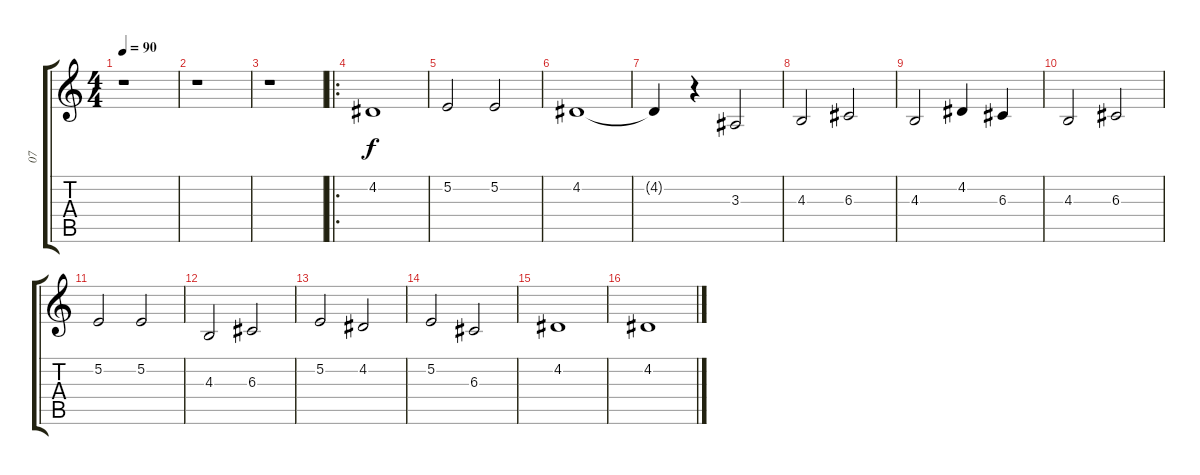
\track ("07" "07") {instrument stringensemble1}
\staff {score tabs}
\tuning (E4 B3 G3 D3 A2 E2) {hide}
\ts (4 4)
\tempo 90
\clef g2
\ks c
r.1{dy f instrument stringensemble1} |
r.1 |
r.1 |
\ro
4.2.1 |
5.2.2 5.2.2 |
4.2.1{volume 0} |
4.2{t}.4 r.4{volume 13} 3.3.2 |
4.3.2 6.3.2 |
4.3.2 4.2.4 6.3.4 |
4.3.2 6.3.2 |
5.2.2 5.2.2 |
4.3.2 6.3.2 |
5.2.2 4.2.2 |
5.2.2 6.3.2 |
4.2.1 |
4.2.1
